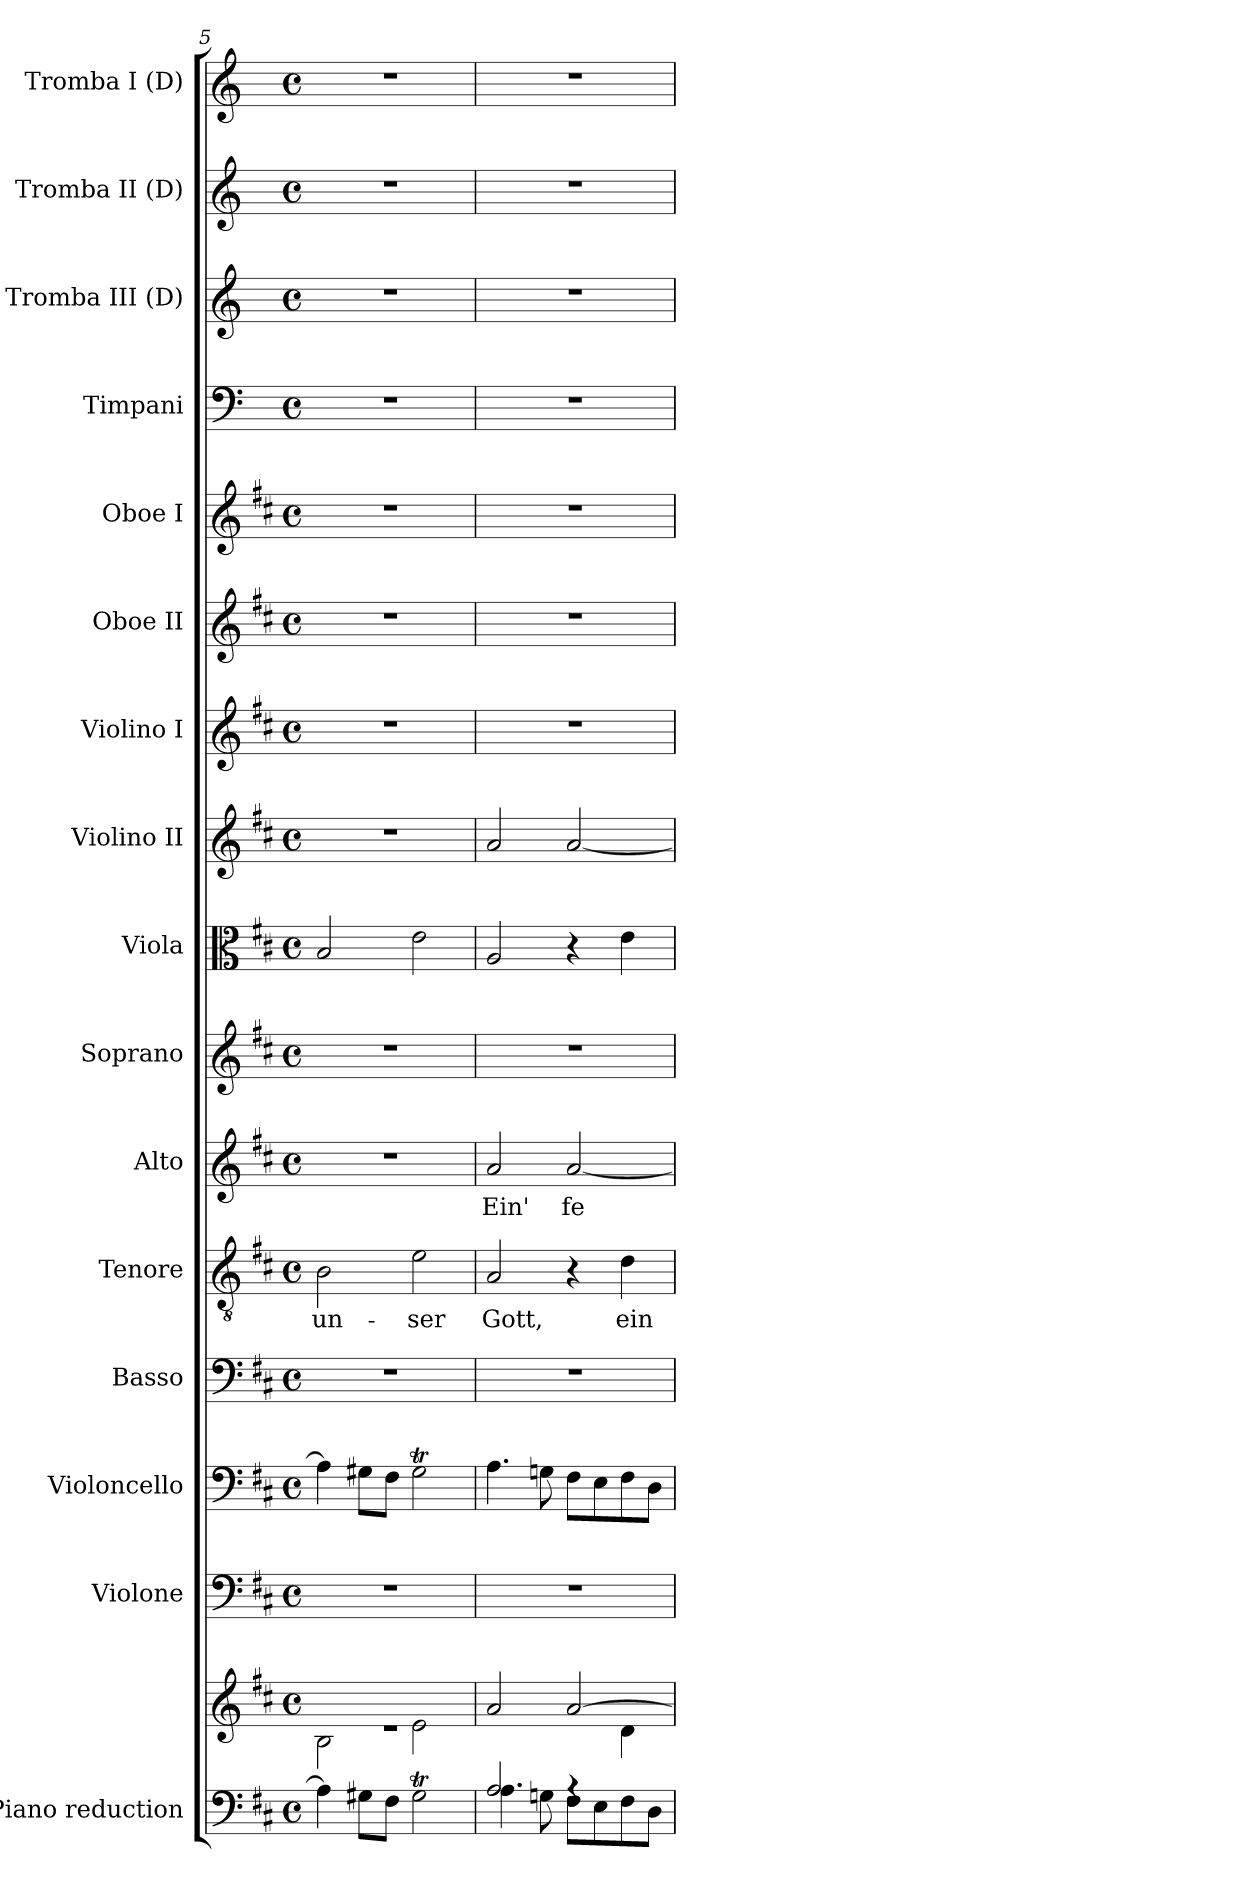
**kern	**kern	**kern	**kern	**kern	**kern	**text	**kern	**text	**kern	**kern	**kern	**kern	**kern	**kern	**kern	**kern	**kern	**kern
*part16	*part16	*part15	*part14	*part13	*part12	*part12	*part11	*part11	*part10	*part9	*part8	*part7	*part6	*part5	*part4	*part3	*part2	*part1
*staff17	*staff16	*staff15	*staff14	*staff13	*staff12	*staff12	*staff11	*staff11	*staff10	*staff9	*staff8	*staff7	*staff6	*staff5	*staff4	*staff3	*staff2	*staff1
*I"Piano reduction	*	*I"Violone	*I"Violoncello	*I"Basso	*I"Tenore	*	*I"Alto	*	*I"Soprano	*I"Viola	*I"Violino II	*I"Violino I	*I"Oboe II	*I"Oboe I	*I"Timpani	*I"Tromba III (D)	*I"Tromba II (D)	*I"Tromba I (D)
*I'Pno	*	*	*	*	*	*	*	*	*	*	*	*	*I'Ob	*I'Ob	*I'Timp	*	*	*
*clefF4	*clefG2	*clefF4	*clefF4	*clefF4	*clefGv2	*	*clefG2	*	*clefG2	*clefC3	*clefG2	*clefG2	*clefG2	*clefG2	*clefF4	*clefG2	*clefG2	*clefG2
*	*	*ITrd7c12	*	*	*	*	*	*	*	*	*	*	*	*	*	*ITrd-1c-2	*ITrd-1c-2	*ITrd-1c-2
*k[f#c#]	*k[f#c#]	*k[f#c#]	*k[f#c#]	*k[f#c#]	*k[f#c#]	*	*k[f#c#]	*	*k[f#c#]	*k[f#c#]	*k[f#c#]	*k[f#c#]	*k[f#c#]	*k[f#c#]	*k[]	*k[f#c#]	*k[f#c#]	*k[f#c#]
*M4/4	*M4/4	*M4/4	*M4/4	*M4/4	*M4/4	*	*M4/4	*	*M4/4	*M4/4	*M4/4	*M4/4	*M4/4	*M4/4	*M4/4	*M4/4	*M4/4	*M4/4
*met(c)	*met(c)	*met(c)	*met(c)	*met(c)	*met(c)	*	*met(c)	*	*met(c)	*met(c)	*met(c)	*met(c)	*met(c)	*met(c)	*met(c)	*met(c)	*met(c)	*met(c)
=5	=5	=5	=5	=5	=5	=5	=5	=5	=5	=5	=5	=5	=5	=5	=5	=5	=5	=5
*	*^	*	*	*	*	*	*	*	*	*	*	*	*	*	*	*	*	*
!	!	!	!	!	!	!	!LO:LY:b	!	!	!	!	!	!	!	!	!	!	!	!
4A\]	1re	2B\	1r	4A\]	1r	2B\	un-	1r	.	1r	2B/	1r	1r	1r	1r	1r	1r	1r	1r
8G#X\L	.	.	.	8G#X\L	.	.	.	.	.	.	.	.	.	.	.	.	.	.	.
8F#\J	.	.	.	8F#\J	.	.	.	.	.	.	.	.	.	.	.	.	.	.	.
!	!	!	!	!	!	!	!LO:LY:b	!	!	!	!	!	!	!	!	!	!	!	!
2G#t\	.	2e\	.	2G#t\	.	2e\	ser	.	.	.	2e\	.	.	.	.	.	.	.	.
=6	=6	=6	=6	=6	=6	=6	=6	=6	=6	=6	=6	=6	=6	=6	=6	=6	=6	=6	=6
*^	*	*	*	*	*	*	*	*	*	*	*	*	*	*	*	*	*	*	*
!	!	!	!	!	!	!	!	!LO:LY:b	!	!LO:LY:b	!	!	!	!	!	!	!	!	!	!
2A/	4.A\	2a/	2.ryy	1r	4.A\	1r	2A/	Gott,	2a/	Ein'	1r	2A/	2a/	1r	1r	1r	1r	1r	1r	1r
.	8Gn\	.	.	.	8Gn\	.	.	.	.	.	.	.	.	.	.	.	.	.	.	.
!	!	!	!	!	!	!	!	!	!	!LO:LY:b	!	!	!	!	!	!	!	!	!	!
4rA	8F#\L	[2a/	.	.	8F#\L	.	4r	.	[2a/	fe-	.	4r	[2a/	.	.	.	.	.	.	.
.	8E\	.	.	.	8E\	.	.	.	.	.	.	.	.	.	.	.	.	.	.	.
!	!	!	!	!	!	!	!	!LO:LY:b	!	!	!	!	!	!	!	!	!	!	!	!
4ryy	8F#\	.	4d\	.	8F#\	.	4d\	ein	.	.	.	4e\	.	.	.	.	.	.	.	.
.	8D\J	.	.	.	8D\J	.	.	.	.	.	.	.	.	.	.	.	.	.	.	.
*v	*v	*	*	*	*	*	*	*	*	*	*	*	*	*	*	*	*	*	*	*
*	*v	*v	*	*	*	*	*	*	*	*	*	*	*	*	*	*	*	*	*
=	=	=	=	=	=	=	=	=	=	=	=	=	=	=	=	=	=	=
*-	*-	*-	*-	*-	*-	*-	*-	*-	*-	*-	*-	*-	*-	*-	*-	*-	*-	*-
